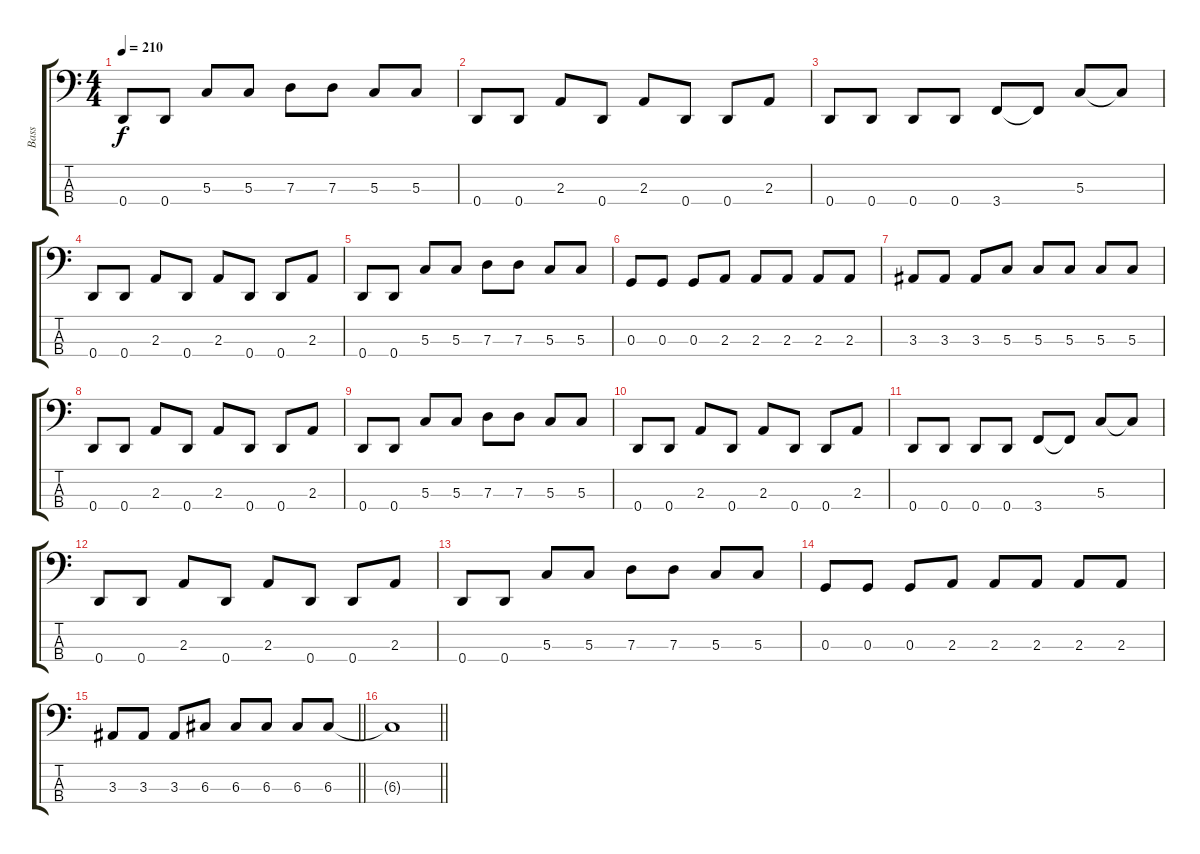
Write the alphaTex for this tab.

\track ("Bass" "Bass") {instrument electricbasspick}
\staff {score tabs}
\tuning (F2 C2 G1 D1) {hide}
\ts (4 4)
\tempo 210
\clef f4
\ks c
0.4.8{dy f} 0.4.8 5.3.8 5.3.8 7.3.8 7.3.8 5.3.8 5.3.8 |
0.4.8 0.4.8 2.3.8 0.4.8 2.3.8 0.4.8 0.4.8 2.3.8 |
0.4.8 0.4.8 0.4.8 0.4.8 3.4.8 3.4{t}.8 5.3.8 5.3{t}.8 |
0.4.8 0.4.8 2.3.8 0.4.8 2.3.8 0.4.8 0.4.8 2.3.8 |
0.4.8 0.4.8 5.3.8 5.3.8 7.3.8 7.3.8 5.3.8 5.3.8 |
0.3.8 0.3.8 0.3.8 2.3.8 2.3.8 2.3.8 2.3.8 2.3.8 |
3.3.8 3.3.8 3.3.8 5.3.8 5.3.8 5.3.8 5.3.8 5.3.8 |
0.4.8 0.4.8 2.3.8 0.4.8 2.3.8 0.4.8 0.4.8 2.3.8 |
0.4.8 0.4.8 5.3.8 5.3.8 7.3.8 7.3.8 5.3.8 5.3.8 |
0.4.8 0.4.8 2.3.8 0.4.8 2.3.8 0.4.8 0.4.8 2.3.8 |
0.4.8 0.4.8 0.4.8 0.4.8 3.4.8 3.4{t}.8 5.3.8 5.3{t}.8 |
0.4.8 0.4.8 2.3.8 0.4.8 2.3.8 0.4.8 0.4.8 2.3.8 |
0.4.8 0.4.8 5.3.8 5.3.8 7.3.8 7.3.8 5.3.8 5.3.8 |
0.3.8 0.3.8 0.3.8 2.3.8 2.3.8 2.3.8 2.3.8 2.3.8 |
\barLineRight lightlight
3.3.8 3.3.8 3.3.8 6.3.8 6.3.8 6.3.8 6.3.8 6.3.8 |
\barLineRight lightlight
6.3{t}.1
